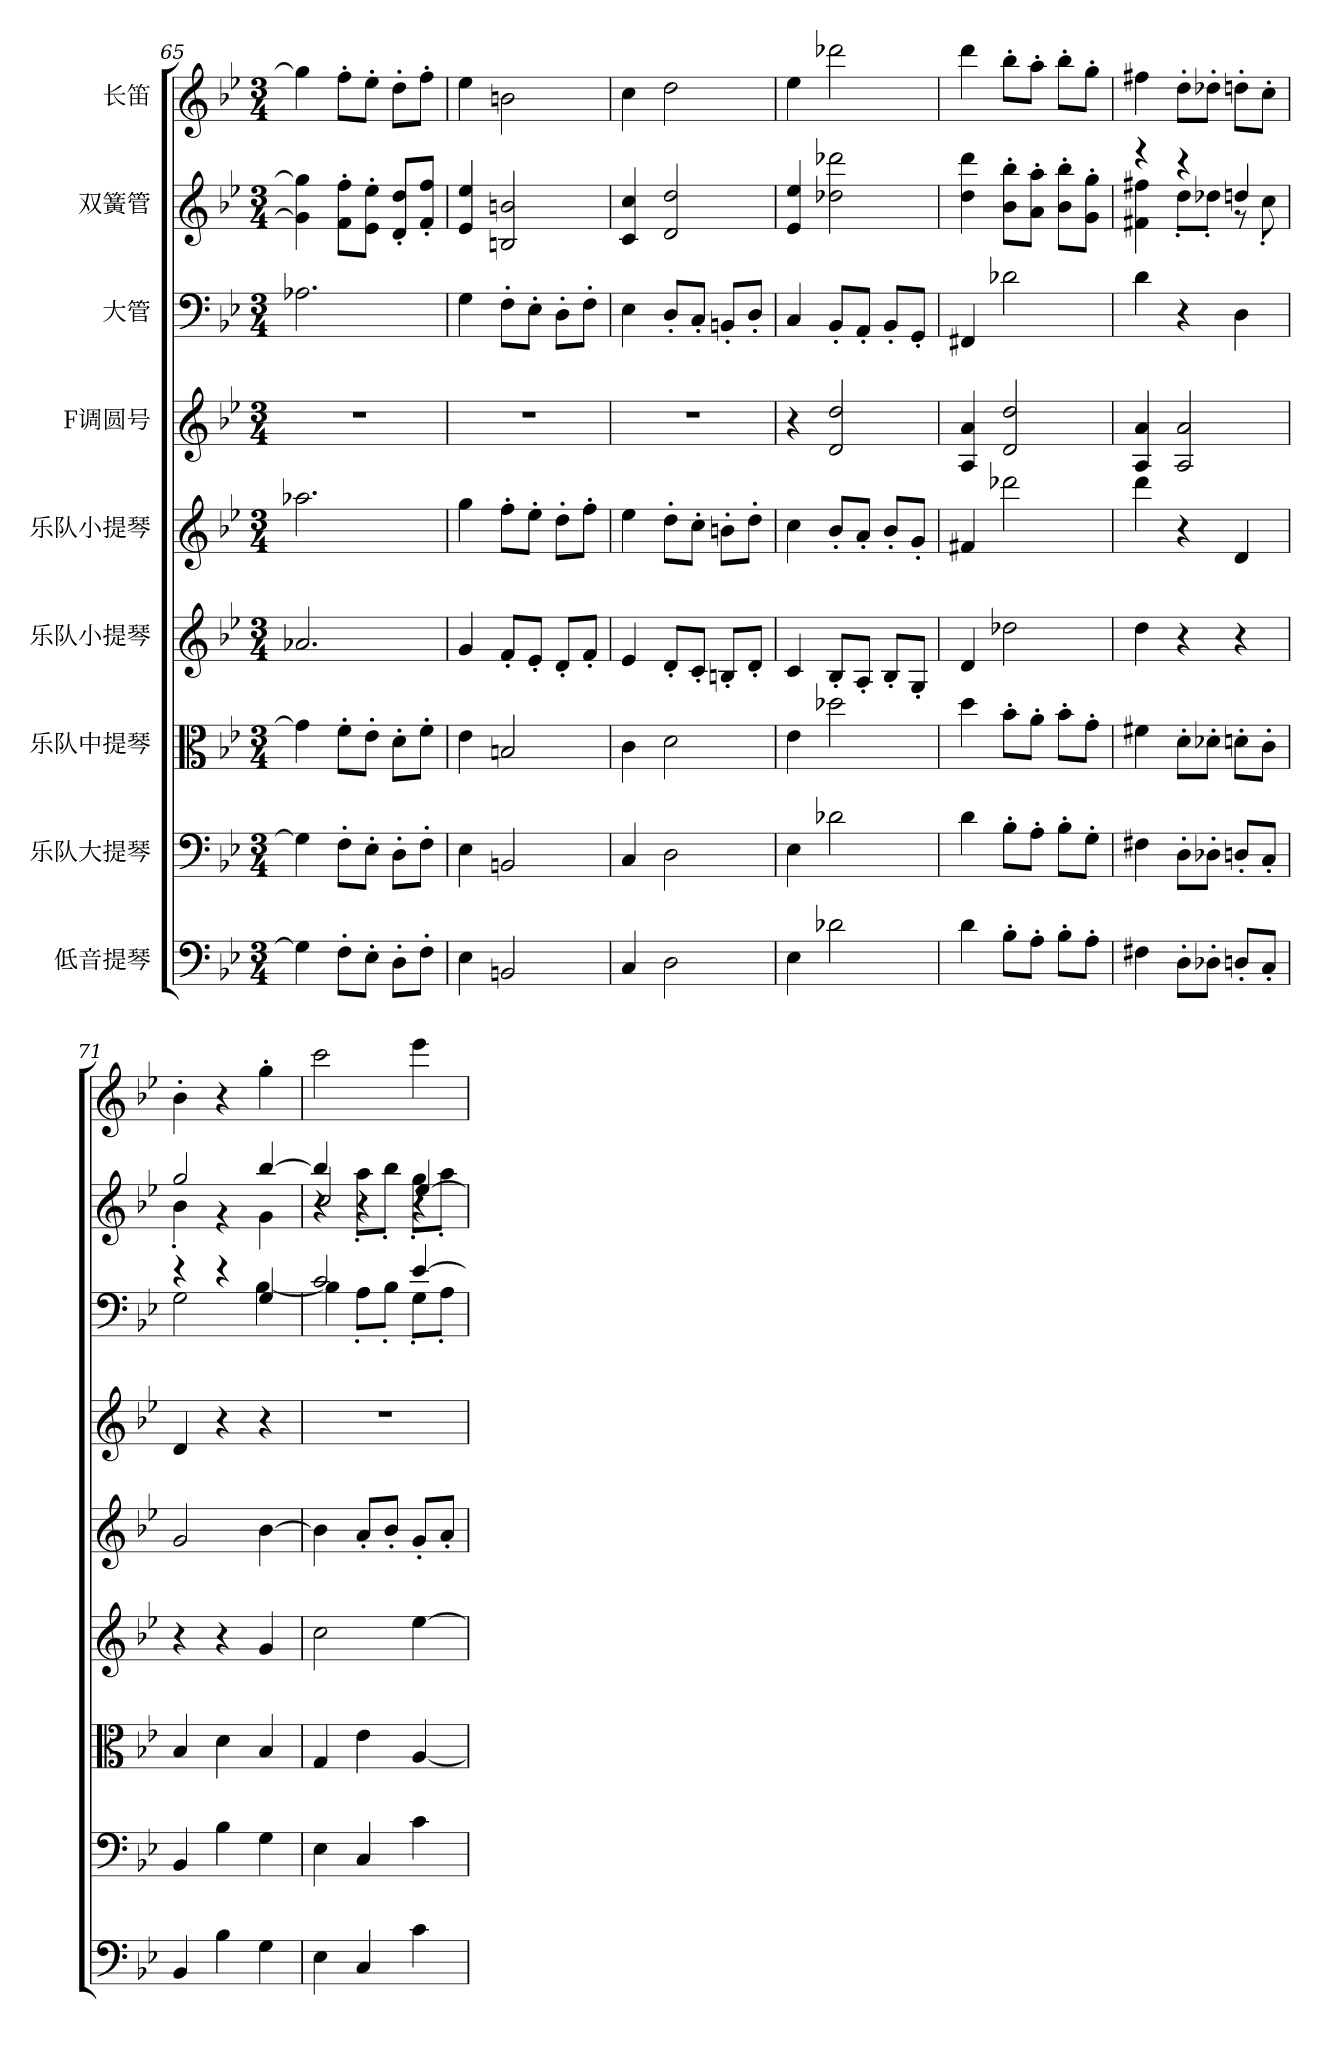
**kern	**kern	**kern	**kern	**kern	**kern	**kern	**kern	**kern
*part9	*part8	*part7	*part6	*part5	*part4	*part3	*part2	*part1
*staff9	*staff8	*staff7	*staff6	*staff5	*staff4	*staff3	*staff2	*staff1
*I"低音提琴	*I"乐队大提琴	*I"乐队中提琴	*I"乐队小提琴	*I"乐队小提琴	*I"F调圆号	*I"大管	*I"双簧管	*I"长笛
!!LO:PB:g=z
*clefF4	*clefF4	*clefC3	*clefG2	*clefG2	*clefG2	*clefF4	*clefG2	*clefG2
*ITrd7c12	*	*	*	*	*ITrd4c7	*	*	*
*k[b-e-]	*k[b-e-]	*k[b-e-]	*k[b-e-]	*k[b-e-]	*k[b-e-a-]	*k[b-e-]	*k[b-e-]	*k[b-e-]
*M3/4	*M3/4	*M3/4	*M3/4	*M3/4	*M3/4	*M3/4	*M3/4	*M3/4
=65	=65	=65	=65	=65	=65	=65	=65	=65
4GG\]	4G\]	4g\]	2.a-X/	2.aa-X\	2.r	2.A-X\	4g\] 4gg\]	4gg\]
8FF'\L	8F'\L	8f'\L	.	.	.	.	8f\' 8ff\'L	8ff'\L
8EE-'\J	8E-'\J	8e-'\J	.	.	.	.	8e-\' 8ee-\'J	8ee-'\J
8DD'\L	8D'\L	8d'\L	.	.	.	.	8d/' 8dd/'L	8dd'\L
8FF'\J	8F'\J	8f'\J	.	.	.	.	8f/' 8ff/'J	8ff'\J
=66	=66	=66	=66	=66	=66	=66	=66	=66
4EE-\	4E-\	4e-\	4g/	4gg\	2.r	4G\	4e-/ 4ee-/	4ee-\
2BBBn/	2BBn/	2Bn/	8f'/L	8ff'\L	.	8F'\L	2Bn/ 2bn/	2bn\
.	.	.	8e-'/J	8ee-'\J	.	8E-'\J	.	.
.	.	.	8d'/L	8dd'\L	.	8D'\L	.	.
.	.	.	8f'/J	8ff'\J	.	8F'\J	.	.
=67	=67	=67	=67	=67	=67	=67	=67	=67
4CC/	4C/	4c\	4e-/	4ee-\	2.r	4E-\	4c/ 4cc/	4cc\
2DD\	2D\	2d\	8d'/L	8dd'\L	.	8D'/L	2d/ 2dd/	2dd\
.	.	.	8c'/J	8cc'\J	.	8C'/J	.	.
.	.	.	8Bn'/L	8bn'\L	.	8BBn'/L	.	.
.	.	.	8d'/J	8dd'\J	.	8D'/J	.	.
=68	=68	=68	=68	=68	=68	=68	=68	=68
4EE-\	4E-\	4e-\	4c/	4cc\	4r	4C/	4e-/ 4ee-/	4ee-\
2D-X\	2d-X\	2dd-X\	8B-'/L	8b-'/L	2G/ 2g/	8BB-'/L	2dd-X\ 2ddd-X\	2ddd-X\
.	.	.	8A'/J	8a'/J	.	8AA'/J	.	.
.	.	.	8B-'/L	8b-'/L	.	8BB-'/L	.	.
.	.	.	8G'/J	8g'/J	.	8GG'/J	.	.
=69	=69	=69	=69	=69	=69	=69	=69	=69
4D\	4d\	4dd\	4d/	4f#X/	4D/ 4d/	4FF#X/	4dd\ 4ddd\	4ddd\
8BB-'\L	8B-'\L	8b-'\L	2dd-X\	2ddd-X\	2G/ 2g/	2d-X\	8b-\' 8bb-\'L	8bb-'\L
8AA'\J	8A'\J	8a'\J	.	.	.	.	8a\' 8aa\'J	8aa'\J
8BB-'\L	8B-'\L	8b-'\L	.	.	.	.	8b-\' 8bb-\'L	8bb-'\L
8AA'\J	8G'\J	8g'\J	.	.	.	.	8g\' 8gg\'J	8gg'\J
!!LO:PB:g=z
=70	=70	=70	=70	=70	=70	=70	=70	=70
*	*	*	*	*	*	*	*^	*
4FF#X\	4F#X\	4f#X\	4dd\	4ddd\	4D/ 4d/	4d\	4r	4f#X\ 4ff#X\	4ff#X\
8DD'\L	8D'\L	8d'\L	4r	4r	2D/ 2d/	4r	4r	8dd'\L	8dd'\L
8DD-X'\J	8D-X'\J	8d-X'\J	.	.	.	.	.	8dd-X'\J	8dd-X'\J
8DDn'/L	8Dn'/L	8dn'\L	4r	4d/	.	4D\	4ddn/	8r	8ddn'\L
8CC'/J	8C'/J	8c'\J	.	.	.	.	.	8cc'\	8cc'\J
=71	=71	=71	=71	=71	=71	=71	=71	=71	=71
*	*	*	*	*	*	*^	*	*	*
4BBB-/	4BB-/	4B-/	4r	2g/	4G/	4r	2G\	2gg/	4b-'\	4b-'\
4BB-\	4B-\	4d\	4r	.	4r	4r	.	.	4r	4r
4GG\	4G\	4B-/	4g/	[4b-\	4r	4G/	[4B-\	[4bb-/	4g\	4gg'\
=72	=72	=72	=72	=72	=72	=72	=72	=72	=72	=72
*	*	*	*	*	*	*	*	*	*^	*
4EE-\	4E-\	4G/	2cc\	4b-\]	2.r	2c/	4B-\]	4bb-/]	4r	2cc/	2ccc\
4CC/	4C/	4e-\	.	8a'/L	.	.	8A'\L	4r	8aa'\L	.	.
.	.	.	.	8b-'/J	.	.	8B-'\J	.	8bb-'\J	.	.
4C\	4c\	[4A/	[4ee-\	8g'/L	.	[4e-/	8G'\L	4r	8gg'\L	[4ee-/	4eee-\
.	.	.	.	8a'/J	.	.	8A'\J	.	8aa'\J	.	.
*	*	*	*	*	*	*v	*v	*	*	*	*
*	*	*	*	*	*	*	*v	*v	*v	*
=	=	=	=	=	=	=	=	=
*-	*-	*-	*-	*-	*-	*-	*-	*-
